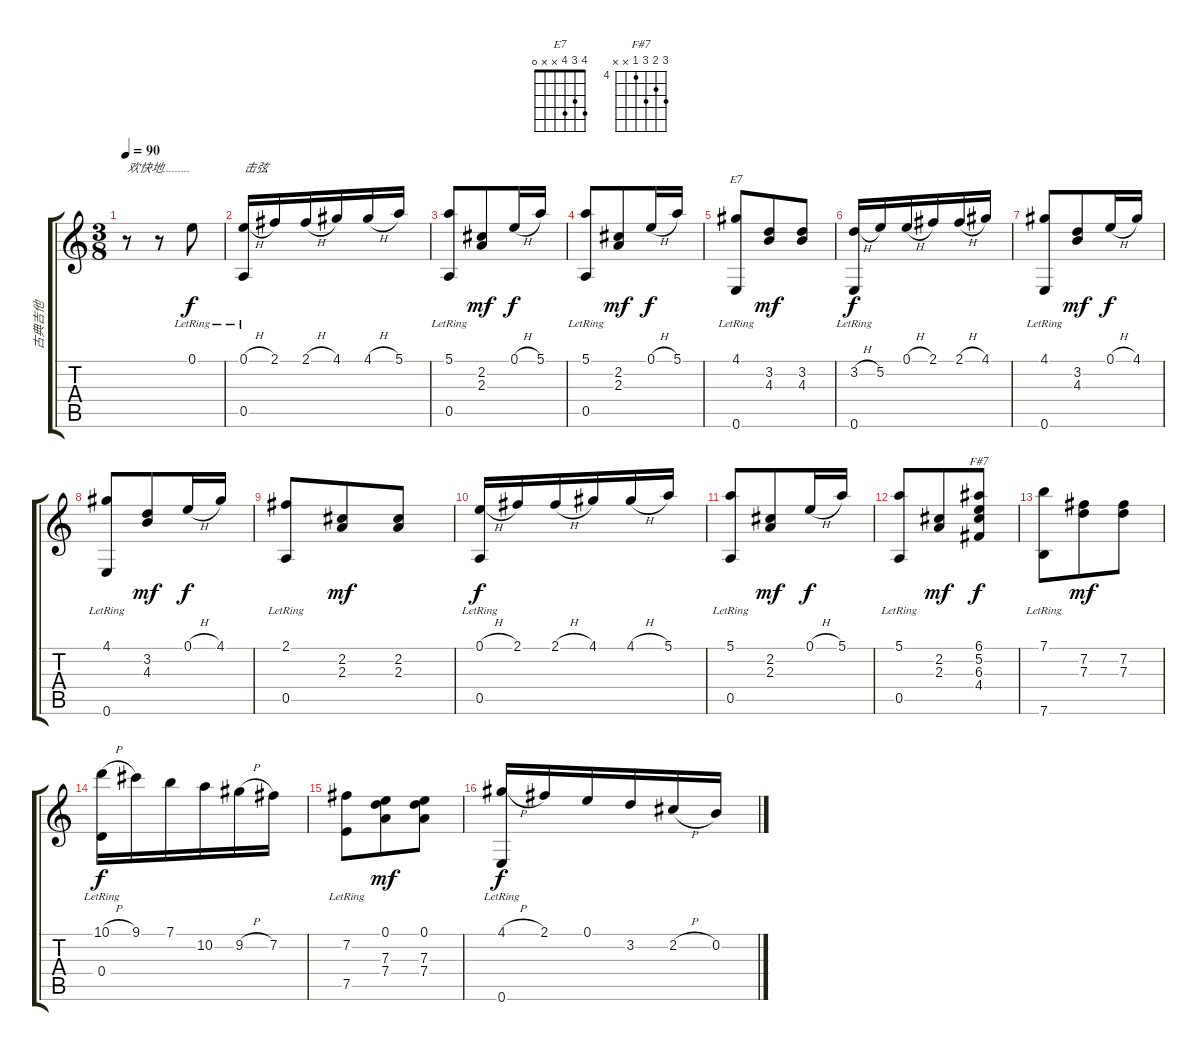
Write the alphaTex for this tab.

\track ("古典吉他" "古典吉他") {instrument acousticguitarnylon}
\staff {score tabs}
\tuning (E4 B3 G3 D3 A2 E2) {hide}
\chord ("E7" 4 3 4 x x 0)
\chord ("F#7" 6 5 6 4 x x) {firstfret 4}
\ts (3 8)
\tempo 90
\clef g2
\ks c
r.8{txt "欢快地........." dy f instrument acousticguitarnylon} r.8 0.1{lr}.8 |
(0.1{h} 0.5{lr}).16{txt "击弦"} 2.1.16 2.1{h}.16 4.1.16 4.1{h}.16 5.1.16 |
(5.1{lr} 0.5{lr}).8 (2.2 2.3).8{dy mf} 0.1{h}.16{dy f} 5.1.16 |
(5.1{lr} 0.5{lr}).8 (2.2 2.3).8{dy mf} 0.1{h}.16{dy f} 5.1.16 |
(4.1{lr} 0.6{lr}).8{ch "E7"} (3.2 4.3).8{dy mf} (3.2 4.3).8 |
(3.2{h} 0.6{lr}).16{dy f} 5.2.16 0.1{h}.16 2.1.16 2.1{h}.16 4.1.16 |
(4.1{lr} 0.6{lr}).8 (3.2 4.3).8{dy mf} 0.1{h}.16{dy f} 4.1.16 |
(4.1{lr} 0.6{lr}).8 (3.2 4.3).8{dy mf} 0.1{h}.16{dy f} 4.1.16 |
(2.1{lr} 0.5{lr}).8 (2.2 2.3).8{dy mf} (2.2 2.3).8 |
(0.1{h} 0.5{lr}).16{dy f} 2.1.16 2.1{h}.16 4.1.16 4.1{h}.16 5.1.16 |
(5.1{lr} 0.5{lr}).8 (2.2 2.3).8{dy mf} 0.1{h}.16{dy f} 5.1.16 |
(5.1{lr} 0.5{lr}).8 (2.2 2.3).8{dy mf} (6.1 5.2 6.3 4.4).8{ch "F#7" dy f} |
(7.1{lr} 7.6{lr}).8 (7.2 7.3).8{dy mf} (7.2 7.3).8 |
(10.1{h} 0.4{lr}).16{dy f} 9.1.16 7.1.16 10.2.16 9.2{h}.16 7.2.16 |
(7.2{lr} 7.5{lr}).8 (0.1 7.3 7.4).8{dy mf} (0.1 7.3 7.4).8 |
(4.1{h} 0.6{lr}).16{dy f} 2.1.16 0.1.16 3.2.16 2.2{h}.16 0.2.16
